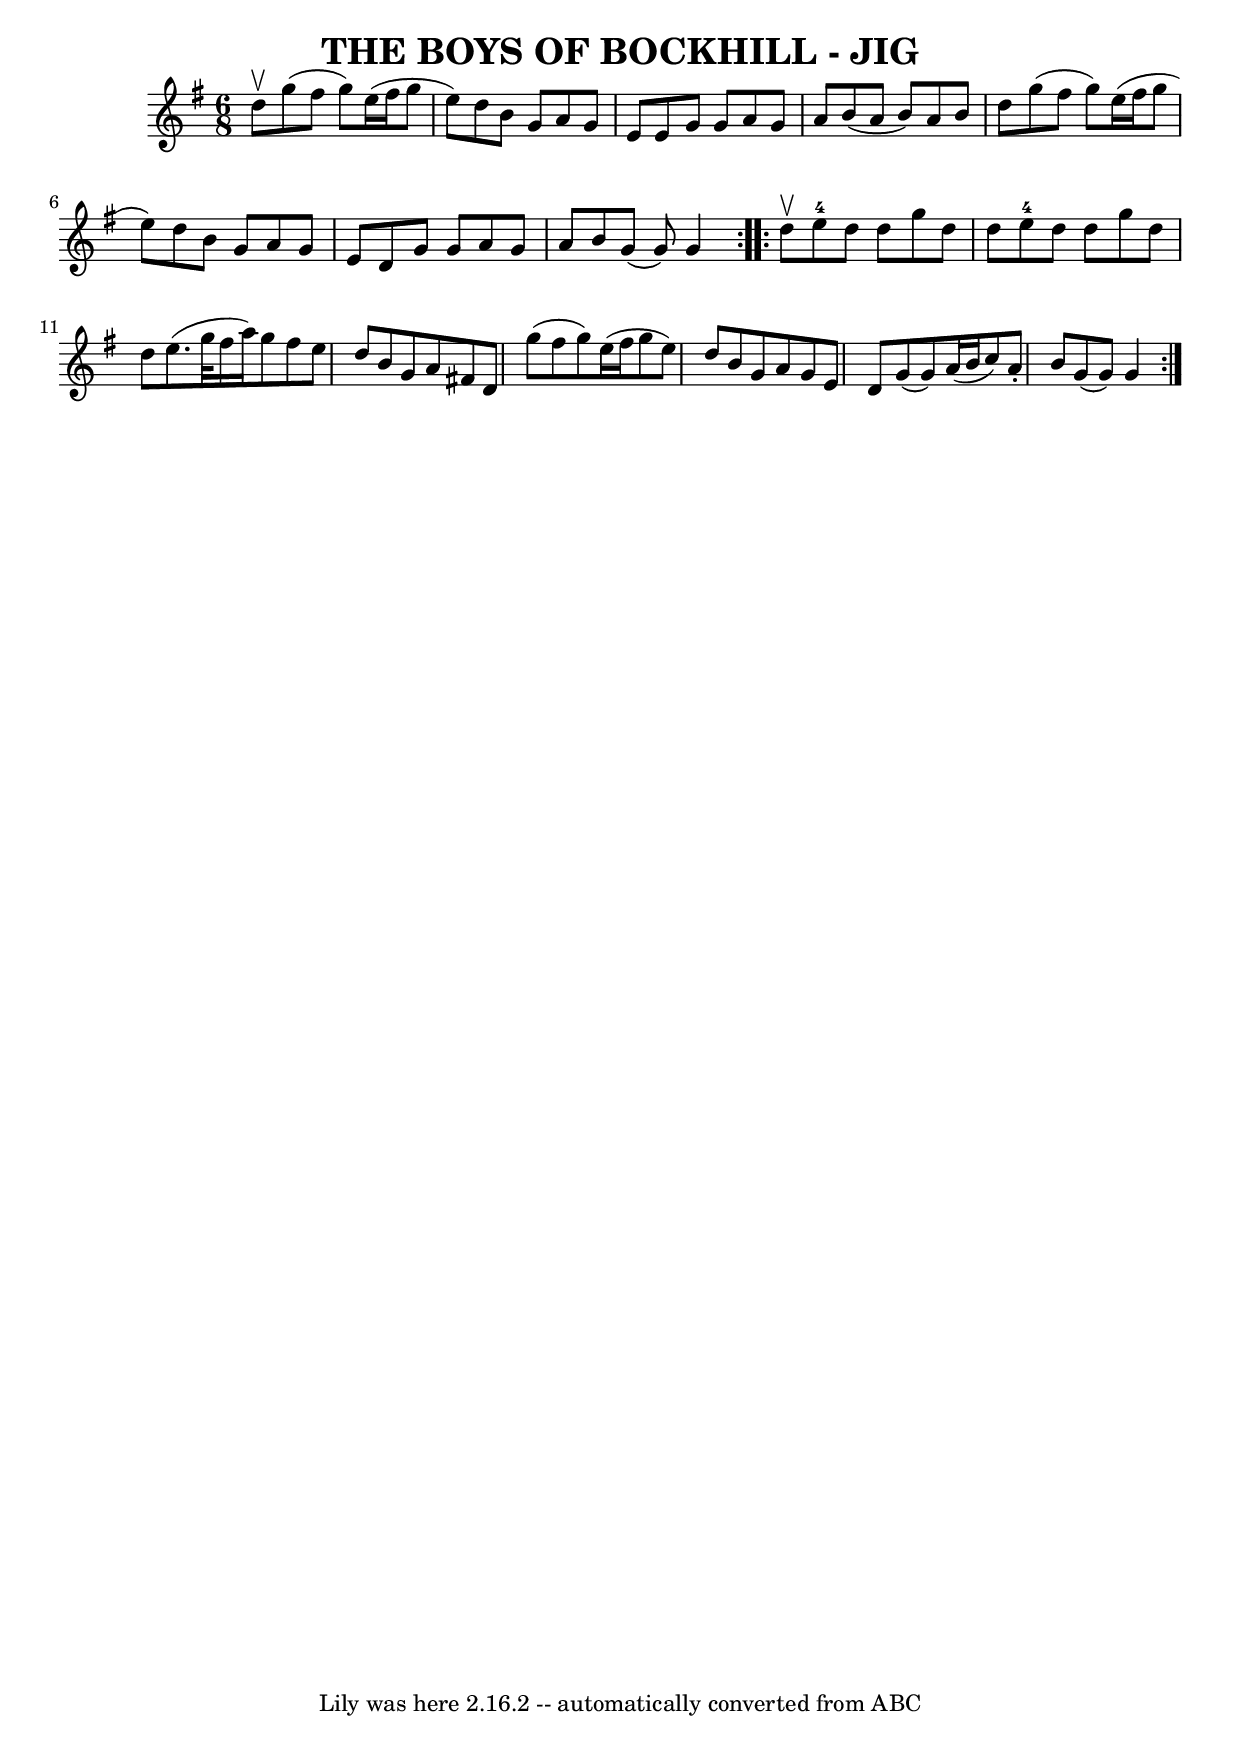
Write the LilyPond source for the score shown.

\version "2.7.40"
\include "Mammoth.ily"
\header {
	%% book = "Ryan's Mammoth Collection of Fiddle Tunes"
	crossRefNumber = "1"
	footnotes = ""
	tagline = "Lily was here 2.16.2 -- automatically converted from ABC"
	title = "THE BOYS OF BOCKHILL - JIG"
}
voicedefault =  {


\repeat volta 2 {
\time 6/8 \key g \major d''8^\upbow       |
 g''8 (fis''8 g''8 
) e''16 (fis''16 g''8 e''8)   |
 d''8 b'8 g'8    
a'8 g'8 e'8    |
 e'8 g'8 g'8 a'8 g'8 a'8    
|
 b'8 (a'8 b'8) a'8 b'8 d''8        |
 g''8 (
 fis''8 g''8) e''16 (fis''16 g''8 e''8)   |
 d''8  
 b'8 g'8 a'8 g'8 e'8    |
 d'8 g'8 g'8 a'8 g'8 
 a'8    |
 b'8 g'8 (g'8) g'4    }     \repeat volta 2 {   
d''8^\upbow       |
 e''8-4 d''8 d''8 g''8 d''8    
d''8    |
 e''8-4 d''8 d''8 g''8 d''8 d''8    
|
 e''8. (g''32 fis''16 a''16) g''8 fis''8 e''8    
|
 d''8 b'8 g'8 a'8 fis'!8 d'8        |
 g''8 (
 fis''8 g''8) e''16 (fis''16 g''8 e''8)   |
 d''8   
 b'8 g'8 a'8 g'8 e'8    |
 d'8 g'8 (g'8) a'16 (
 b'16 c''8) a'8 -.   |
 b'8 g'8 (g'8) g'4    }   
}

\score{
    <<

	\context Staff="default"
	{
	    \voicedefault 
	}

    >>
	\layout {
	}
	\midi {}
}
